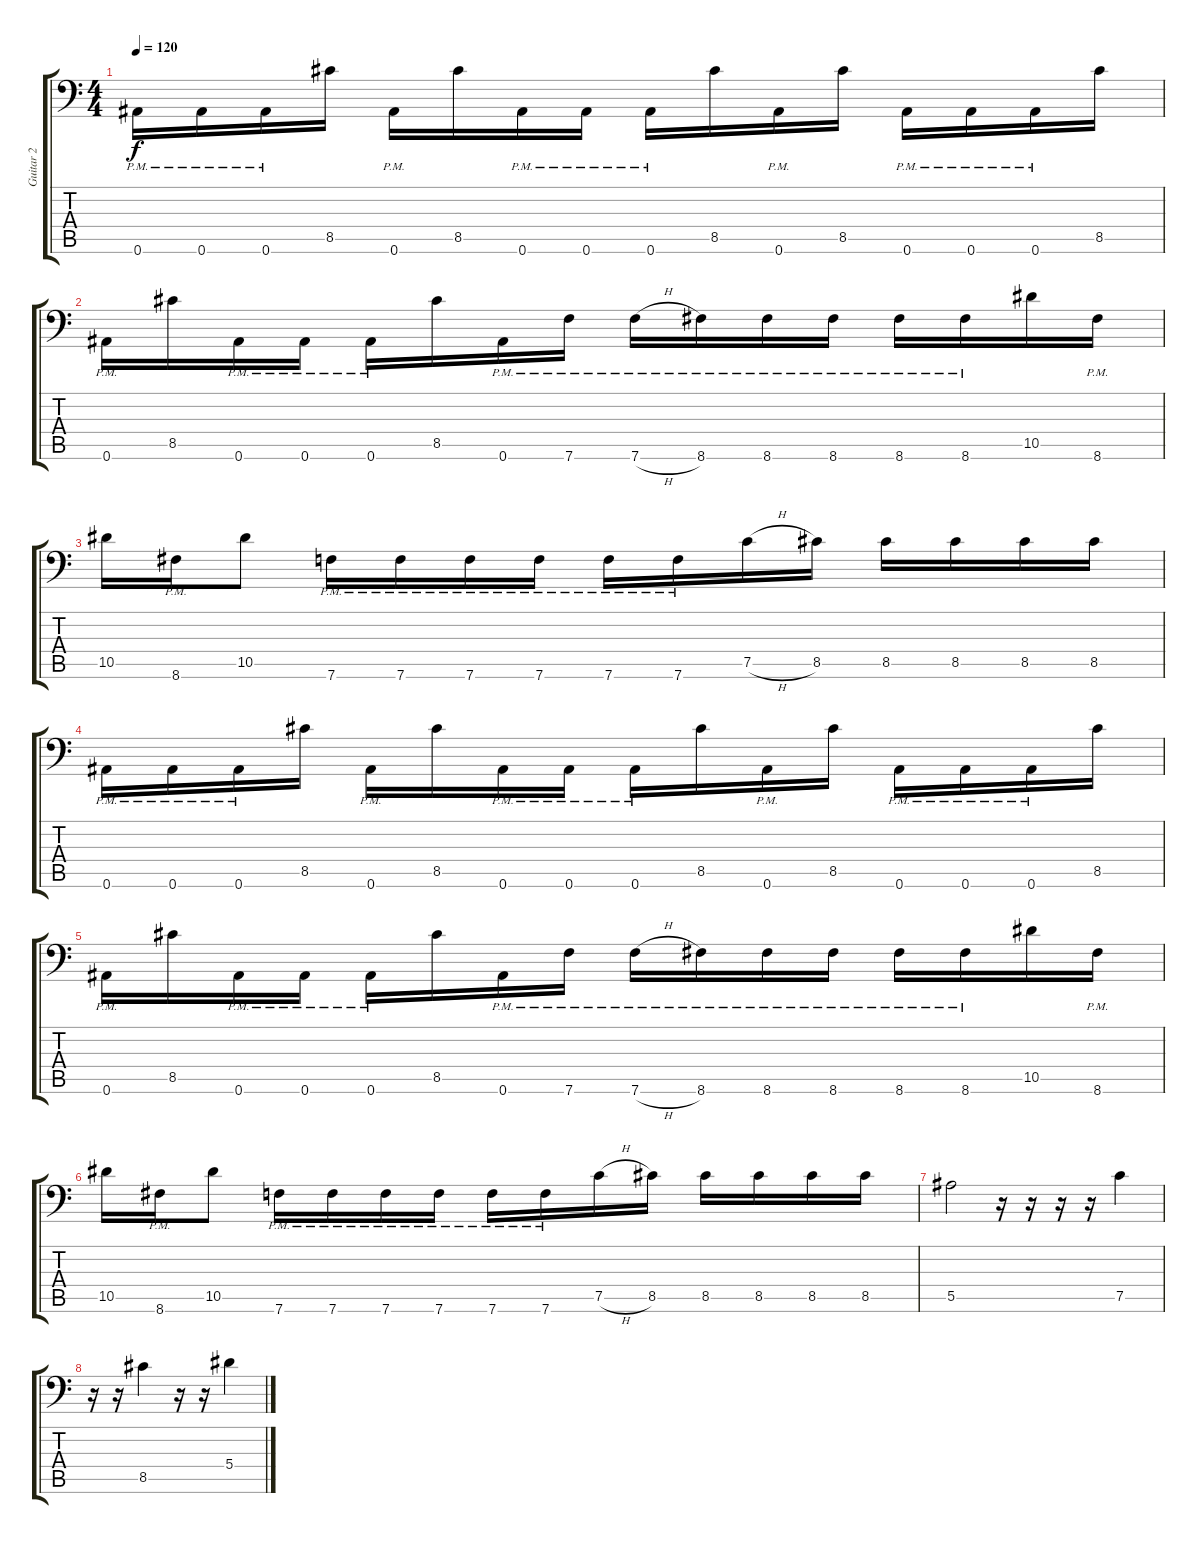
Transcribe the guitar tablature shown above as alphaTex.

\track ("Guitar 2" "Guitar 2") {instrument distortionguitar}
\staff {score tabs}
\tuning (C4 G3 Eb3 Bb2 F2 Bb1) {hide}
\ts (4 4)
\tempo 120
\clef f4
\ks c
0.6{pm}.16{dy f} 0.6{pm}.16 0.6{pm}.16 8.5.16 0.6{pm}.16 8.5.16 0.6{pm}.16 0.6{pm}.16 0.6{pm}.16 8.5.16 0.6{pm}.16 8.5.16 0.6{pm}.16 0.6{pm}.16 0.6{pm}.16 8.5.16 |
0.6{pm}.16 8.5.16 0.6{pm}.16 0.6{pm}.16 0.6{pm}.16 8.5.16 0.6{pm}.16 7.6{pm}.16 7.6{h pm}.16 8.6{pm}.16 8.6{pm}.16 8.6{pm}.16 8.6{pm}.16 8.6{pm}.16 10.5.16 8.6{pm}.16 |
10.5.16 8.6{pm}.16 10.5.8 7.6{pm}.16 7.6{pm}.16 7.6{pm}.16 7.6{pm}.16 7.6{pm}.16 7.6{pm}.16 7.5{h}.16 8.5.16 8.5.16 8.5.16 8.5.16 8.5.16 |
0.6{pm}.16 0.6{pm}.16 0.6{pm}.16 8.5.16 0.6{pm}.16 8.5.16 0.6{pm}.16 0.6{pm}.16 0.6{pm}.16 8.5.16 0.6{pm}.16 8.5.16 0.6{pm}.16 0.6{pm}.16 0.6{pm}.16 8.5.16 |
0.6{pm}.16 8.5.16 0.6{pm}.16 0.6{pm}.16 0.6{pm}.16 8.5.16 0.6{pm}.16 7.6{pm}.16 7.6{h pm}.16 8.6{pm}.16 8.6{pm}.16 8.6{pm}.16 8.6{pm}.16 8.6{pm}.16 10.5.16 8.6{pm}.16 |
10.5.16 8.6{pm}.16 10.5.8 7.6{pm}.16 7.6{pm}.16 7.6{pm}.16 7.6{pm}.16 7.6{pm}.16 7.6{pm}.16 7.5{h}.16 8.5.16 8.5.16 8.5.16 8.5.16 8.5.16 |
5.5.2 r.16 r.16 r.16 r.16 7.5.4 |
r.16 r.16 8.5.4 r.16 r.16 5.4.4
